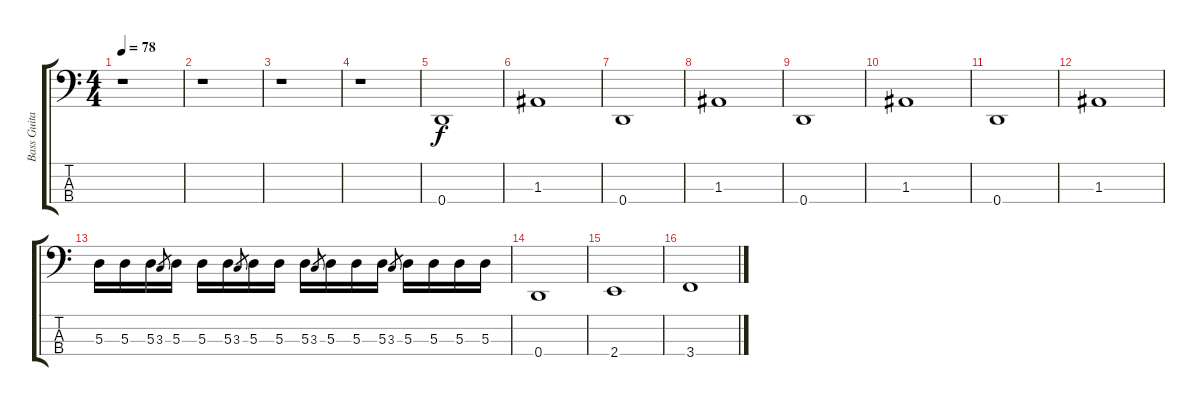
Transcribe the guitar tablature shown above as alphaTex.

\track ("Bass Guitar" "Bass Guita") {instrument electricbasspick}
\staff {score tabs}
\tuning (G2 D2 A1 D1) {hide}
\ts (4 4)
\tempo 78
\clef f4
\ks c
r.1{dy f instrument electricbasspick} |
r.1 |
r.1 |
r.1 |
0.4.1 |
1.3.1 |
0.4.1 |
1.3.1 |
0.4.1 |
1.3.1 |
0.4.1 |
1.3.1 |
5.3.16 5.3.16 5.3.16 3.3.8{gr} 5.3.16 5.3.16 5.3.16 3.3.8{gr} 5.3.16 5.3.16 5.3.16 3.3.8{gr} 5.3.16 5.3.16 5.3.16 3.3.8{gr} 5.3.16 5.3.16 5.3.16 5.3.16 |
0.4.1 |
2.4.1 |
3.4.1
